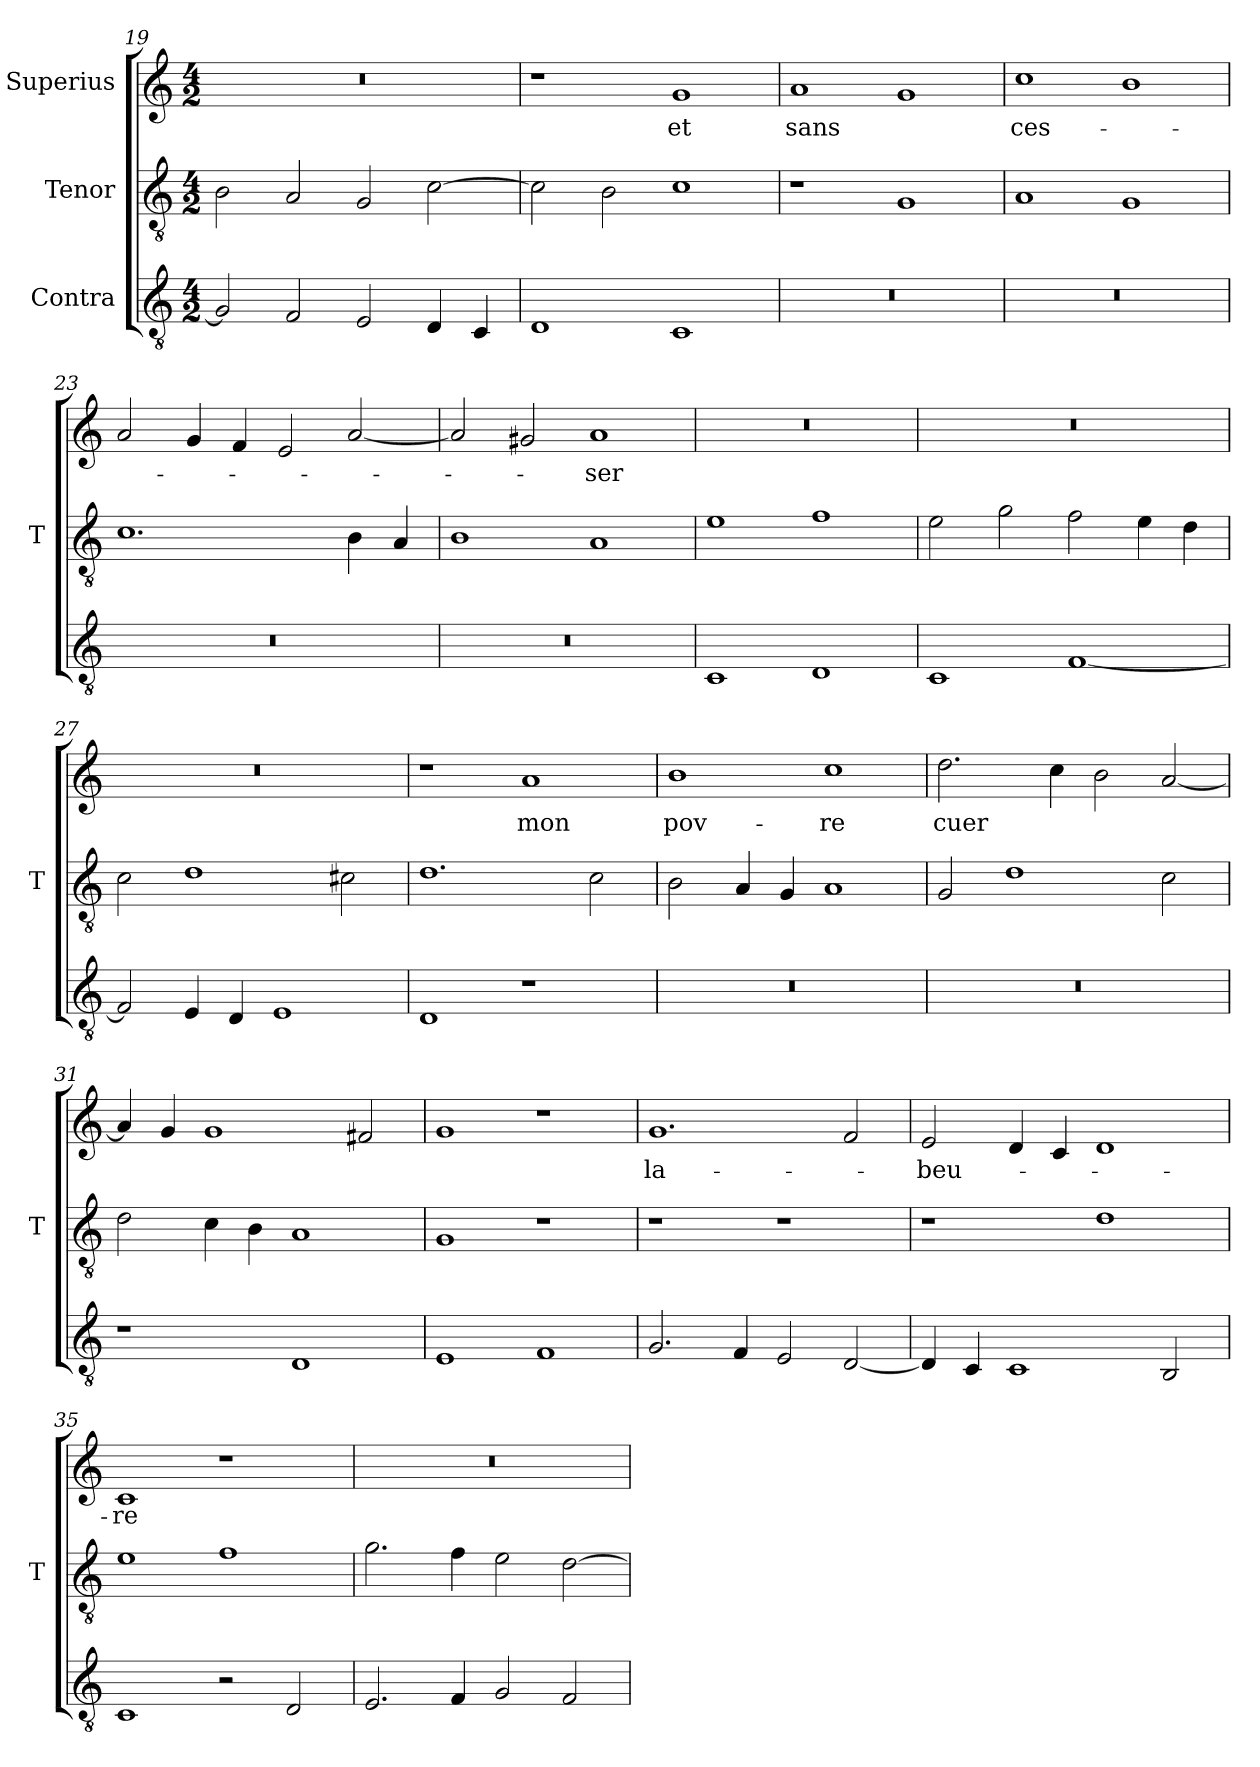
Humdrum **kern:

**kern	**kern	**kern	**text
*part3	*part2	*part1	*part1
*staff3	*staff2	*staff1	*staff1
*I"Contra	*I"Tenor	*I"Superius	*
*	*I'T	*	*
*clefGv2	*clefGv2	*clefG2	*
*M4/2	*M4/2	*M4/2	*
=19	=19	=19	=19
2G]	2B	0r	.
2F	2A	.	.
2E	2G	.	.
4D	[2c	.	.
4C	.	.	.
=20	=20	=20	=20
1D	2c]	1r	.
.	2B	.	.
1C	1c	1g	-et
=21	=21	=21	=21
0r	1r	1a	-sans
.	1G	1g	.
=22	=22	=22	=22
0r	1A	1cc	ces-
.	1G	1b	.
=23	=23	=23	=23
0r	1.c	2a	.
.	.	4g	.
.	.	4f	.
.	.	2e	.
.	4B	[2a	.
.	4A	.	.
=24	=24	=24	=24
0r	1B	2a]	.
.	.	2g#X	.
.	1A	1a	-ser
=25	=25	=25	=25
1C	1e	0r	.
1D	1f	.	.
=26	=26	=26	=26
1C	2e	0r	.
.	2g	.	.
[1F	2f	.	.
.	4e	.	.
.	4d	.	.
=27	=27	=27	=27
2F]	2c	0r	.
4E	1d	.	.
4D	.	.	.
1E	.	.	.
.	2c#X	.	.
=28	=28	=28	=28
1D	1.d	1r	.
1r	.	1a	-mon
.	2c	.	.
=29	=29	=29	=29
0r	2B	1b	pov-
.	4A	.	.
.	4G	.	.
.	1A	1cc	-re
=30	=30	=30	=30
0r	2G	2.dd	-cuer
.	1d	.	.
.	.	4cc	.
.	.	2b	.
.	2c	[2a	.
=31	=31	=31	=31
1r	2d	4a]	.
.	.	4g	.
.	4c	1g	.
.	4B	.	.
1D	1A	.	.
.	.	2f#X	.
=32	=32	=32	=32
1E	1G	1g	.
1F	1r	1r	.
=33	=33	=33	=33
2.G	1r	1.g	la-
4F	.	.	.
2E	1r	.	.
[2D	.	2f	.
=34	=34	=34	=34
4D]	1r	2e	-beu-
4C	.	.	.
1C	.	4d	.
.	.	4c	.
.	1d	1d	.
2BB	.	.	.
=35	=35	=35	=35
1C	1e	1c	-re
2r	1f	1r	.
2D	.	.	.
=36	=36	=36	=36
2.E	2.g	0r	.
4F	4f	.	.
2G	2e	.	.
2F	[2d	.	.
=	=	=	=
*-	*-	*-	*-
